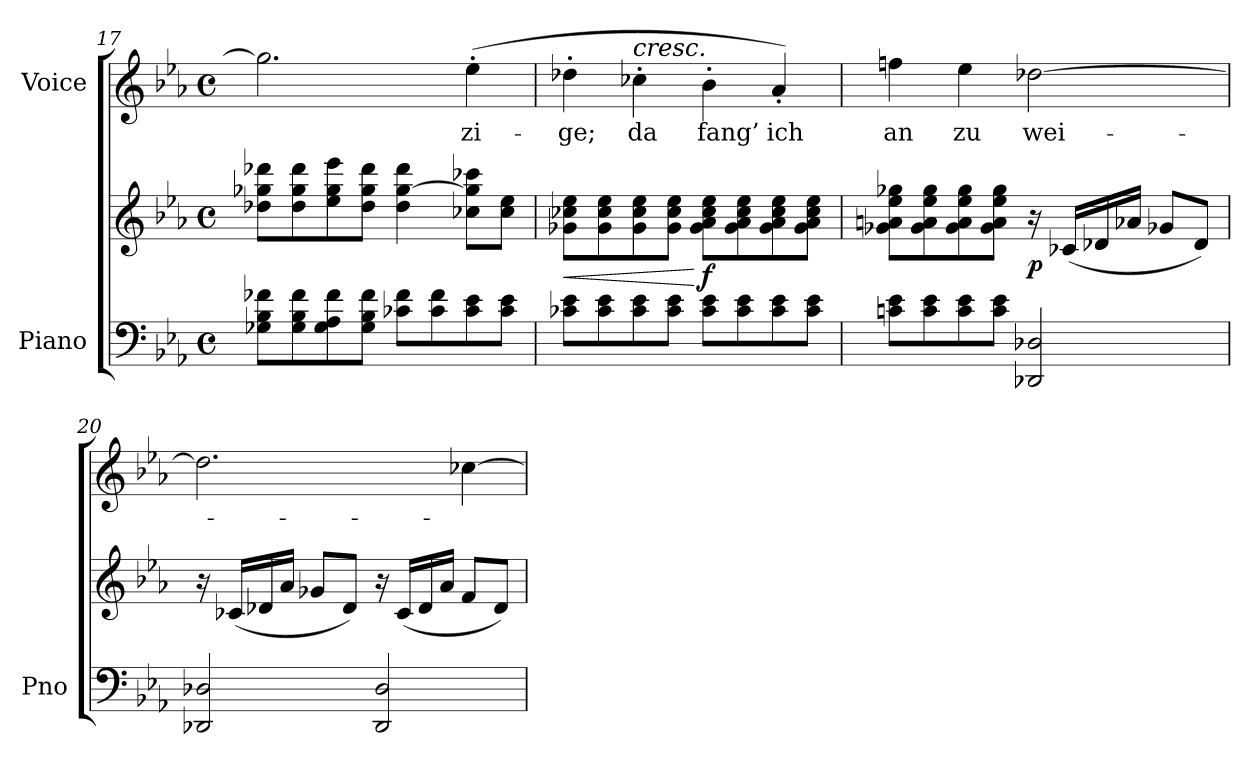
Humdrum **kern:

**kern	**kern	**dynam	**kern	**text
*part2	*part2	*part2	*part1	*part1
*staff3	*staff2	*staff2/3	*staff1	*staff1
*I"Piano	*	*	*I"Voice	*
*I'Pno	*	*	*	*
*clefF4	*clefG2	*	*clefG2	*
*k[b-e-a-]	*k[b-e-a-]	*	*k[b-e-a-]	*
*M4/4	*M4/4	*	*M4/4	*
*met(c)	*met(c)	*	*met(c)	*
=17	=17	=17	=17	=17
8G-X\ 8B-\ 8f-X\L	8dd-X\ 8gg-X\ 8ddd-X\L	.	2.gg-\]	.
8G-\ 8B-\ 8f-\	8dd-\ 8gg-\ 8ddd-\	.	.	.
8G-\ 8A-\ 8f-\	8ee-\ 8gg-\ 8eee-\	.	.	.
8G-\ 8B-\ 8f-\J	8dd-\ 8gg-\ 8ddd-\J	.	.	.
8c-X\ 8f-\L	4dd-\ [4gg-\ 4ddd-\	.	.	.
8c-\ 8f-\	.	.	.	.
8c-\ 8e-\	8cc-X\ 8gg-\] 8ccc-X\L	.	(4ee-'\	-zi-
8c-\ 8e-\J	8cc-\ 8ee-\J	.	.	.
=18	=18	=18	=18	=18
!	!	!LO:HP:b	!	!
8c-X\ 8e-\L	8g-X\ 8cc-X\ 8ee-\L	<	4dd-X'\	-ge;
8c-\ 8e-\	8g-\ 8cc-\ 8ee-\	.	.	.
!	!	!	!LO:TX:a:i:t=cresc.	!
8c-\ 8e-\	8g-\ 8cc-\ 8ee-\	.	4cc-X'\	da
8c-\ 8e-\J	8g-\ 8cc-\ 8ee-\J	.	.	.
!	!	!LO:DY:n=1:b	!	!
8c-\ 8e-\L	8g-\ 8a-\ 8cc-\ 8ee-\L	[ f	4b-'\	fang’
8c-\ 8e-\	8g-\ 8a-\ 8cc-\ 8ee-\	.	.	.
8c-\ 8e-\	8g-\ 8a-\ 8cc-\ 8ee-\	.	4a-'>/)	ich
8c-\ 8e-\J	8g-\ 8a-\ 8cc-\ 8ee-\J	.	.	.
=19	=19	=19	=19	=19
8cn\ 8e-\L	8g-X\ 8an\ 8ee-\ 8gg-X\L	.	4ffn\	an
8c\ 8e-\	8g-\ 8a\ 8ee-\ 8gg-\	.	.	.
8c\ 8e-\	8g-\ 8a\ 8ee-\ 8gg-\	.	4ee-\	zu
8c\ 8e-\J	8g-\ 8a\ 8ee-\ 8gg-\J	.	.	.
!	!	!LO:DY:b	!	!
2DD-X/ 2D-X/	16r	p	[2dd-X\	wei-
.	(16c-X/LL	.	.	.
.	16d-X/	.	.	.
.	16a-X/JJ	.	.	.
.	8g-X/L	.	.	.
.	8d-/J)	.	.	.
=20	=20	=20	=20	=20
2DD-X/ 2D-X/	16r	.	2.dd-\]	.
.	(16c-X/LL	.	.	.
.	16d-X/	.	.	.
.	16a-/JJ	.	.	.
.	8g-X/L	.	.	.
.	8d-/J)	.	.	.
2DD-/ 2D-/	16r	.	.	.
.	(16c-/LL	.	.	.
.	16d-/	.	.	.
.	16a-/JJ	.	.	.
.	8f/L	.	[4cc-X\	.
.	8d-/J)	.	.	.
=	=	=	=	=
*-	*-	*-	*-	*-
